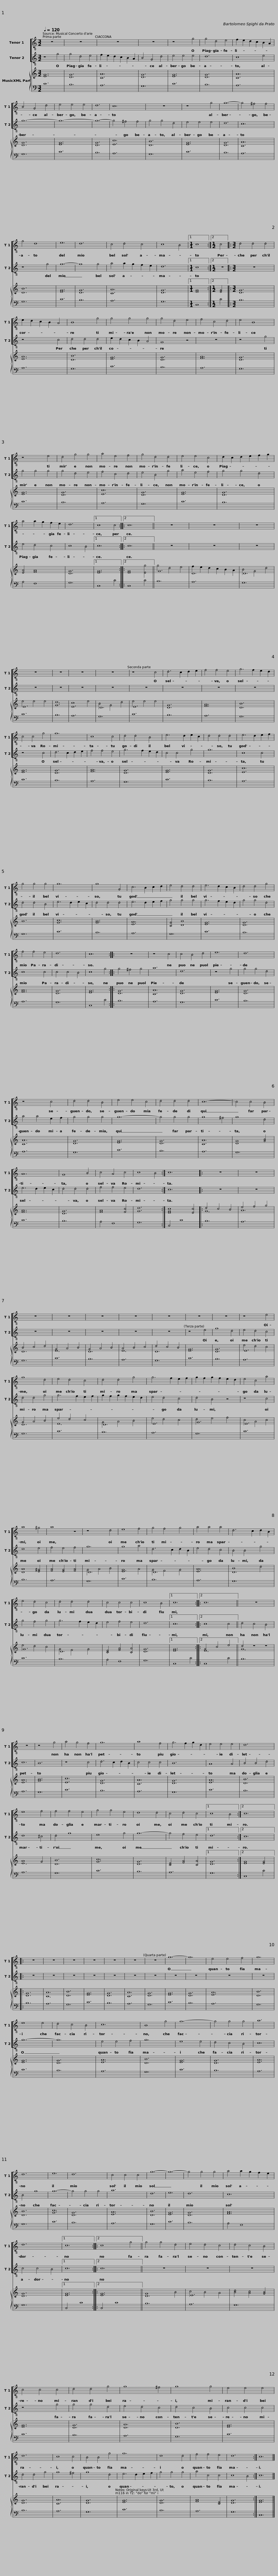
X:1
%%score [ 1 2 ] { ( 3 5 ) | 4 }
L:1/8
Q:1/4=120
M:3/2
I:linebreak $
K:C
V:1 treble-8
V:2 treble-8
V:3 treble
V:5 treble
V:4 bass
V:1
 z12 | z12 | z12 | z12 | z8 g4 | %5
 g4 d4 e4 |$ f2 e2 d2 c2 B2 A2 |$ B4 G4 d4 | e4 e4 e4 | d12 | %10
 c12 | z12 | z8 g4 | g12- | g4 ^f4 f4 |$ %15
 g4 d8 | e12 | d12 | c4 d4 c4 | c8 B4 |1 %20
[M:1/1] c8 :|2[M:1/2] c4 |:[M:3/2] d4 d4 d4 |$ e2 d2 c2 B2 A4 | B8 g4 | %25
 g4 g4 g4 | g4 d4 e4 | f4 c4 d4 | e4 B8 | z8 e4 |$ %30
 d4 g4 g4 |$ a4 e4 f4 | g4 d4 d4 | e4 e4 c4 | d2 c2 d2 e2 f2 g2 | %35
 a4 a2 g2 f2 e2 | d12 |1 c8 c4 ::2$ c12 ||$ z12 | %40
 z12 | z12 | z12 | z12 | z12 | %45
 z12 | z8 c4 |$ d6 c2 d2 e2 | f4 f4 e4 | g6 f2 e2 d2 | %50
 c4 c4 g4 | g12 | c8 c4 | d4 d4 B4 | e6 d2 e2 c2 |$ %55
 d4 d4 d4 | e6 d2 e2 f2 | g4 g4 g4 | g12 | g8 G4 | %60
 c6 B2 c2 d2 | e4 d4 d4 | e6 d2 c2 B2 |$ d4 d4 g4 | f4 f4 e4 | %65
 d12 | c12 :: z12 | z8 c4 | c4 B4 d4 | %70
 e12 |$ d12 | z8 c4 | d4 d4 B4 | e4 e4 c4 | %75
 d4 d4 d4 | c12- |$ c4 c4 B4 | A12 |$ G8 B4 | %80
 c4 A4 c4 | c8 B4 :| c12 |: z12 | z12 | %85
 z12 | z12 |$ z12 | z12 | z12 | %90
 z12 | z12 | z8 e4 | g8 d4 | e4 d4 c4 |$ %95
 d4 d4 g4 | g6 f2 e2 f2 | g2 f2 g2 f2 e2 d2 | e4 c4 a4 | a8 ^g4 | %100
 a8 z4 | z8 d4 |$ e8 f4 |$ g4 f4 g4 | a4 a4 a4 | %105
 d6 c2 d2 B2 | e4 d4 c4 | d4 d4 d4 | c4 c4 c4 | c8 B4 |1$ %110
 c12 ::2$ c12 || z12 | z12 | z8 g4 | %115
 a4 g4 f4 | g12 | a8 f4 | g6 f2 g2 d2 |$ e4 e4 e4 | %120
 d12 | e8 f4 | f4 f4 e4 | g4 g4 e4 | d8 d4 | %125
 c4 d4 c4 |1 c8 B4 :|2$ c12 |: z12 | z12 | %130
 z12 | z12 | z12 | z12 | z12 |$ %135
 g12- | g12 | e4 e4 f4 | g12 | e8 e4 | %140
 d4 c4 B4 | c12 | B8 g4 |$ g12- | g4 g4 g4 | %145
 a12 | d12 | e12 | d12 | c4 c4 c4 | %150
 g12- |$ g12- | g4 g4 g4 | a4 a2 g2 f2 e2 | d12 |1 %155
 c12 ::2 c8 g4 || g4 g4 d4 | e4 d4 c4 |$ d4 c4 B4 | %160
 c4 c4 c4 | d4 d4 g4 | g8 ^f4 | g8 g4 | e4 e4 e4 | %165
 d12 |$ c8 c4 | B4 B4 g4 | g12 | d8 d4 | %170
 f4 f4 e4 | d12 :| c12 |] %173
V:2
 z8 g4 | g4 d4 e4 | f2 e2 d2 c2 B2 A2 | B4 G4 d4 | e4 e4 e4 | %5
 d12 |$ c8 e4 |$ g12- | g12- | g12- | %10
 g4 ^f4 f4 | g4 g4 d4 | e4 e4 e4 | d12 | c12 |$ %15
 z8 g4 | g12- | g8 g4 | a4 a2 g2 f2 e2 | d12 |1 %20
[M:1/1] c8 :|2[M:1/2] z4 |:[M:3/2] z12 |$ z8 c4 | d4 d4 d4 | %25
 e2 d2 c2 B2 A4 | G8 z4 | z12 | z8 g4 | g4 g4 g4 |$ %30
 g4 d4 e4 |$ f4 c4 d4 | e4 B4 g4 | a4 e4 f4 | g4 g4 d4 | %35
 e4 d4 c4 | c8 B4 |1 c12 ::2$ c12 ||$ z12 | %40
 z12 | z12 | z12 | z12 | z12 | %45
 z12 | z12 |$ z12 | z12 | z12 | %50
 z8 c4 | d6 c2 d2 e2 | f4 f4 e4 | g6 f2 e2 d2 | c4 c4 g4 |$ %55
 g12 | c8 c4 | d4 d4 B4 | e6 d2 e2 c2 | d4 d4 d4 | %60
 e6 d2 e2 f2 | g4 g4 g4 | g6 f2 e2 d2 |$ g4 g4 d4 | c8 c4 | %65
 c4 c4 B4 | c8 g4 :: g4 ^f4 g4 | a12 | d12 | %70
 z8 g4 |$ g4 g4 d4 | a4 a4 e2 f2 | g4 g4 g4 | g12- | %75
 g4 g4 g4 | g8 ^f4 |$ g8 d4 | e6 d2 e2 c2 |$ d4 d4 d4 | %80
 f4 f4 e4 | d12 :| c12 |: z12 | z12 | %85
 z12 | z12 |$ z12 | z12 | z12 | %90
 z8 e4 | g8 d4 | e4 d4 c4 | d4 d4 g4 | g6 f2 e2 f2 |$ %95
 g2 f2 g2 f2 e2 d2 | e4 d4 c4 | d4 B4 z4 | z8 c4 | d8 e4 | %100
 f4 e4 f4 | g12 |$ g8 a4 |$ d6 c2 d2 B2 | e4 d4 c4 | %105
 B4 B4 g4 | g4 f4 g4 | g6 f2 e2 d2 | e4 f4 e4 | d12 |1$ %110
 c12 ::2$ c8 c4 || d4 c4 B4 | c12 | B12 | %115
 z8 c4 | d6 c2 d2 B2 | c4 c4 c4 | B12 |$ A8 A4 | %120
 B4 B4 d4 | d8 ^c4 | d4 g8 | e8 g4 | g12- | %125
 g4 f4 e4 |1 d12 :|2$ c12 |: z12 | z12 | %130
 z12 | z12 | z12 | z12 | z12 |$ %135
 z12 | z12 | z12 | z12 | g12- | %140
 g12 | e4 e4 f4 | g12 |$ e8 e4 | d4 c4 B4 | %145
 c12 | B4 g8 | g12- | g4 g4 g4 | a12 | %150
 d12 |$ e12 | d12 | c12 | c4 c4- B4 |1 %155
 c12 ::2 c12 || z12 | z12 |$ z12 | %160
 z8 g4 | g4 g4 d4 | e4 d4 c4 | d4 c4 B4 | c4 c4 c4 | %165
 d4 d4 g4 |$ g8 ^f4 | g8 d4 | e6 d2 e2 f2 | g4 g4 g4 | %170
 a4 c4 c4 | c8 B4 :| c12 |] %173
V:3
 [EG]12 | [DG]12 | [CA]12 | [DG]12 | [EG]12 | %5
 [DG]12 |$ [CA]12 |$ [DG]12 | [EG]12 | [DG]12 | %10
 [Ec]12 | [DB]12 | [EG]12 | [DG]12 | [CA]12 |$ %15
 [DB]12 | [EG]12 | [DG]12 | [CA]12 | [DG]12 |1 %20
[M:1/1] [EG]8 :|2[M:1/2] [EG]4 |:[M:3/2] [DG]12 |$ [EA]12 | [DB]12 | %25
 [EG]12 | [DG]12 | [FA]12 | [DG]12 | [EG]12 |$ %30
 [DG]12 |$ [Ec]12 | [DG]12 | [EG]12 | [DG]12 | %35
 [EA]4 [FA]8 | [DG]12 |1 [EG]12 ::2$ [EG]8 [Eg]4 ||$ G12 | %40
 D12 | D12 | E12 | G12 | E12 | %45
 D12 | E12 |$ [DG]12 | [FA]12 | [DB]12 | %50
 [EG]12 | [DG]12 | [FA]12 | [DG]12 | [EG]12 |$ %55
 [DG]12 | [Ec]12 | B12 | [Gc]12 | [GB]12 | %60
 [EA]12 | [CG]4 [DB]8 | [EG]12 |$ [DG]12 | [FA]12 | %65
 [DG]12 | [EG]12 :: [DG]12 | [CA]12 | [DG]12 | %70
 [EG]12 |$ [DG]12 | [CA]12 | [DG]12 | [EG]12 | %75
 [DG]12 | [CA]12 |$ [DG]8 [GB]4 | [FA]12 |$ [DG]12 | %80
 [FA]8 [Fc]4 | [Gd]12 :| [EGc]8 [Ec]4 |: d4 c4 B4 | e4 f4 g4 | %85
 B4 c4 d4 | G4 A4 B4 |$ G4 A4 B4 | A4 B4 c4 | d4 c4 B4 | %90
 [EG]12 | [DG]12 | E12 | G4 A4 B4 | e4 d4 c4 |$ %95
 D12 | E12 | G12 | E12 | [DA]8 [E^G]4 | %100
 [FA]4 [EG]4 [FA]4 | D12 |$ E12 |$ D12 | E12 | %105
 D12 | G12 | D12 | [CE]4 [FA]4 [CA]4 | [DG]12 |1$ %110
 [EG]12 ::2$ G4 c4 e4 || d4 z4 z4 | x12 | x12 | %115
 x12 | x12 | x12 | x12 |$ x12 | %120
 x12 | A8 G4 | x12 | x12 | x12 | %125
 x12 |1 x12 :|2$ [EG]8 [EG]4 |: [DG]12 | A12 | %130
 B12 | [EG]12 | [DG]12 | [CA]12 | [DG]12 |$ %135
 [EG]12 | [DG]12 | [EA]12 | [DB]12 | [EG]12 | %140
 [DG]12 | [EA]12 | [DB]12 |$ [EG]12 | [DG]12 | %145
 [EA]12 | [DB]12 | [Gc]12 | [DG]12 | [EA]12 | %150
 [DB]12 |$ [EG]12 | [DG]12 | [FA]12 | [DG]12 |1 %155
 [EG]12 ::2 [EG]12 || D12 | E12 |$ [Bd]4 [Ac]4 [GB]4 | %160
 [EG]12 | [DG]12 | [DA]12 | [DB]12 | [EG]12 | %165
 [DG]12 |$ [CA]12 | [DG]12 | [EG]12 | [DG]12 | %170
 [FA]8 [CE]4 | [DG]12 :| [EG]12 |] %173
V:4
 C12 | B,12 | A,12 | G,12 | C12 | %5
 B,12 |$ A,12 |$ G,12 | C12 | B,12 | %10
 A,12 | G,12 | C12 | B,12 | A,12 |$ %15
 G,12 | C12 | B,12 | A,12 | G,12 |1 %20
[M:1/1] C,8 :|2[M:1/2] C4 |:[M:3/2] B,12 |$ A,12 | G,12 | %25
 C12 | B,12 | A,12 | G,12 | C12 |$ %30
 B,12 |$ A,12 | G,12 | C12 | B,12 | %35
 A,4 F,8 | G,12 |1 C,8 C4 ::2$ C,8 C4 ||$ B,12 | %40
 A,12 | G,12 | C12 | B,12 | A,12 | %45
 G,12 | C12 |$ B,12 | A,12 | G,12 | %50
 C12 | B,12 | A,12 | G,12 | C12 |$ %55
 B,12 | A,12 | G,12 | C12 | B,12 | %60
 A,12 | G,12 | C12 |$ B,12 | A,12 | %65
 G,12 | C,8 C4 :: B,12 | A,12 | G,12 | %70
 C12 |$ B,12 | A,12 | G,12 | C12 | %75
 B,12 | A,12 |$ G,12 | C12 |$ B,12 | %80
 A,4 F,8 | G,12 :| C,4 C8 |: B,12 | A,12 | %85
 G,12 | C12 |$ B,12 | A,12 | G,12 | %90
 C12 | B,12 | A,12 | G,12 | C12 |$ %95
 B,12 | A,12 | G,12 | C12 | B,12 | %100
 A,12 | G,12 |$ C12 |$ B,12 | A,12 | %105
 G,12 | C12 | B,12 | A,4 F,8 | G,12 |1$ %110
 C,8 C4 ::2$ C,8 C4 || B,12 | A,12 | G,12 | %115
 C12 | B,12 | A,12 | G,12 |$ C12 | %120
 B,12 | A,12 | G,12 | C12 | B,12 | %125
 A,12 |1 G,12 :|2$ C,8 C4 |: B,12 | A,12 | %130
 G,12 | C12 | B,12 | A,12 | G,12 |$ %135
 C12 | B,12 | A,12 | G,12 | C12 | %140
 B,12 | A,12 | G,12 |$ C12 | B,12 | %145
 A,12 | G,12 | C12 | B,12 | A,12 | %150
 G,12 |$ C12 | B,12 | A,4 F,8 | G,12 |1 %155
 C,4 C8 ::2 C,4 C8 || B,12 | A,12 |$ G,12 | %160
 C12 | B,12 | A,12 | G,12 | C12 | %165
 B,12 |$ A,12 | G,12 | C12 | B,12 | %170
 A,12 | G,12 :| C,12 |] %173
V:5
 x12 | x12 | x12 | x12 | x12 | %5
 x12 |$ x12 |$ x12 | x12 | x12 | %10
 x12 | x12 | x12 | x12 | x12 |$ %15
 x12 | x12 | x12 | x12 | x12 |1 %20
[M:1/1] x8 :|2[M:1/2] x4 |:[M:3/2] x12 |$ x12 | x12 | %25
 x12 | x12 | x12 | x12 | x12 |$ %30
 x12 |$ x12 | x12 | x12 | x12 | %35
 x12 | x12 |1 x12 ::2$ x12 ||$ g4 d4 e4 | %40
 f2 e2 d2 c2 B2 A2 | B4 G4 d4 | e4 e4 e4 | d12 | c8 e4 | %45
 B4 G4 d4 | e4 e4 e4 |$ x12 | x12 | x12 | %50
 x12 | x12 | x12 | x12 | x12 |$ %55
 x12 | x12 | x12 | x12 | x12 | %60
 x12 | x12 | x12 |$ x12 | x12 | %65
 x12 | x12 :: x12 | x12 | x12 | %70
 x12 |$ x12 | x12 | x12 | x12 | %75
 x12 | x12 |$ x12 | x12 |$ x12 | %80
 x12 | x12 :| x12 |: G12 | A12 | %85
 D12 | E12 |$ D12 | E12 | D12 | %90
 x12 | x12 | e4 d4 c4 | D12 | E12 |$ %95
 G4 A4 B4 | e4 d4 c4 | d4 e4 f4 | c4 A4 c4 | x12 | %100
 x12 | G4 A4 B4 |$ G8 A4 |$ G4 F4 G4 | A12 | %105
 B8 d4 | e4 d4 c4 | G4 F4 G4 | x12 | x12 |1$ %110
 x12 ::2$ E12 || G12 | [EA]12 | [GB]12 | %115
 [Ec]12 | [DG]12 | [CA]12 | [DG]12 |$ [EA]12 | %120
 [DB]12 | E12 | [DB]12 | [Gc]12 | [DG]12 | %125
 [CE]4 [FA]4 [CA]4 |1 [DG]12 :|2$ x12 |: x12 | C12 | %130
 D12 | x12 | x12 | x12 | x12 |$ %135
 x12 | x12 | x12 | x12 | x12 | %140
 x12 | x12 | x12 |$ x12 | x12 | %145
 x12 | x12 | x12 | x12 | x12 | %150
 x12 |$ x12 | x12 | x12 | x12 |1 %155
 x12 ::2 x12 || G8 B4 | c4 B4 A4 |$ x12 | %160
 x12 | x12 | x12 | x12 | x12 | %165
 x12 |$ x12 | x12 | x12 | x12 | %170
 x12 | x12 :| x12 |] %173
